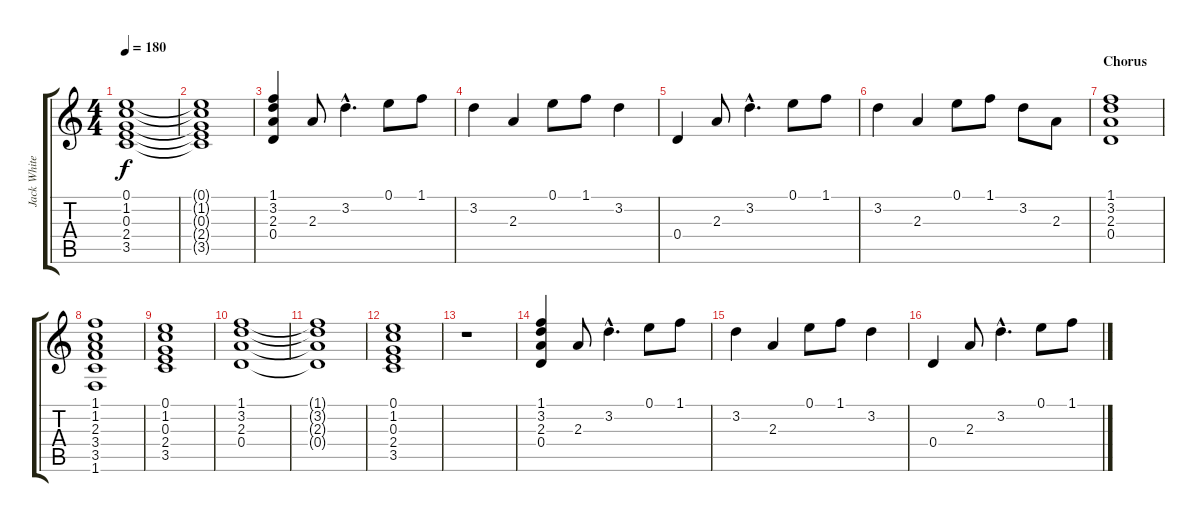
\track ("Jack White" "Jack White") {instrument electricguitarclean}
\staff {score tabs}
\tuning (E4 B3 G3 D3 A2 E2) {hide}
\ts (4 4)
\tempo 180
\clef g2
\ks c
(0.1 1.2 0.3 2.4 3.5).1{dy f} |
(0.1{t} 1.2{t} 0.3{t} 2.4{t} 3.5{t}).1 |
(1.1 3.2 2.3 0.4).4 2.3.8 3.2{hac}.4{d} 0.1.8 1.1.8 |
3.2.4 2.3.4 0.1.8 1.1.8 3.2.4 |
0.4.4 2.3.8 3.2{hac}.4{d} 0.1.8 1.1.8 |
3.2.4 2.3.4 0.1.8 1.1.8 3.2.8 2.3.8 |
\section ("" "Chorus")
(1.1 3.2 2.3 0.4).1{instrument distortionguitar} |
(1.1 1.2 2.3 3.4 3.5 1.6).1{instrument distortionguitar} |
(0.1 1.2 0.3 2.4 3.5).1{instrument distortionguitar} |
(1.1 3.2 2.3 0.4).1{instrument distortionguitar} |
(1.1{t} 3.2{t} 2.3{t} 0.4{t}).1{instrument distortionguitar} |
(0.1 1.2 0.3 2.4 3.5).1{instrument distortionguitar} |
r.1 |
(1.1 3.2 2.3 0.4).4{instrument distortionguitar} 2.3.8 3.2{hac}.4{d} 0.1.8 1.1.8 |
3.2.4{instrument distortionguitar} 2.3.4 0.1.8 1.1.8 3.2.4 |
0.4.4{instrument distortionguitar} 2.3.8 3.2{hac}.4{d} 0.1.8 1.1.8
